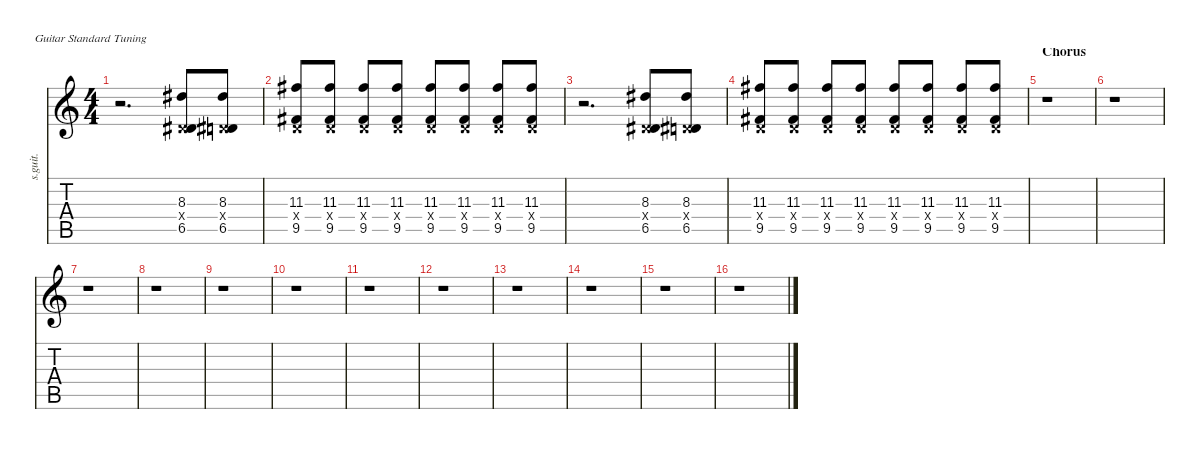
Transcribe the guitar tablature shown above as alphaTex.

\defaultSystemsLayout 4
\hideDynamics
\bracketExtendMode nobrackets
\track ("Overdubbing - Grohl" "s.guit.") {instrument distortionguitar}
\staff {score tabs}
\tuning (E4 B3 G3 D3 A2 E2)
\ts (4 4)
\tempo (154 hide)
\clef g2
\ks c
r.2{d dy f} (8.3{acc #} 0.4{x} 6.5{acc #}).8{lyrics (0 "") lyrics (1 "") lyrics (2 "") lyrics (3 "") lyrics (4 "")} (8.3{acc #} 0.4{x} 6.5{acc #}).8{lyrics (0 "") lyrics (1 "") lyrics (2 "") lyrics (3 "") lyrics (4 "")} |
(11.3{acc #} 0.4{x} 9.5{acc #}).8{lyrics (0 "") lyrics (1 "") lyrics (2 "") lyrics (3 "") lyrics (4 "")} (11.3{acc #} 0.4{x} 9.5{acc #}).8{lyrics (0 "") lyrics (1 "") lyrics (2 "") lyrics (3 "") lyrics (4 "")} (11.3{acc #} 0.4{x} 9.5{acc #}).8{lyrics (0 "") lyrics (1 "") lyrics (2 "") lyrics (3 "") lyrics (4 "")} (11.3{acc #} 0.4{x} 9.5{acc #}).8{lyrics (0 "") lyrics (1 "") lyrics (2 "") lyrics (3 "") lyrics (4 "")} (11.3{acc #} 0.4{x} 9.5{acc #}).8{lyrics (0 "") lyrics (1 "") lyrics (2 "") lyrics (3 "") lyrics (4 "")} (11.3{acc #} 0.4{x} 9.5{acc #}).8{lyrics (0 "") lyrics (1 "") lyrics (2 "") lyrics (3 "") lyrics (4 "")} (11.3{acc #} 0.4{x} 9.5{acc #}).8{lyrics (0 "") lyrics (1 "") lyrics (2 "") lyrics (3 "") lyrics (4 "")} (11.3{acc #} 0.4{x} 9.5{acc #}).8{lyrics (0 "") lyrics (1 "") lyrics (2 "") lyrics (3 "") lyrics (4 "")} |
r.2{d} (8.3{acc #} 0.4{x} 6.5{acc #}).8{lyrics (0 "") lyrics (1 "") lyrics (2 "") lyrics (3 "") lyrics (4 "")} (8.3{acc #} 0.4{x} 6.5{acc #}).8{lyrics (0 "") lyrics (1 "") lyrics (2 "") lyrics (3 "") lyrics (4 "")} |
(11.3{acc #} 0.4{x} 9.5{acc #}).8{lyrics (0 "") lyrics (1 "") lyrics (2 "") lyrics (3 "") lyrics (4 "")} (11.3{acc #} 0.4{x} 9.5{acc #}).8{lyrics (0 "") lyrics (1 "") lyrics (2 "") lyrics (3 "") lyrics (4 "")} (11.3{acc #} 0.4{x} 9.5{acc #}).8{lyrics (0 "") lyrics (1 "") lyrics (2 "") lyrics (3 "") lyrics (4 "")} (11.3{acc #} 0.4{x} 9.5{acc #}).8{lyrics (0 "") lyrics (1 "") lyrics (2 "") lyrics (3 "") lyrics (4 "")} (11.3{acc #} 0.4{x} 9.5{acc #}).8{lyrics (0 "") lyrics (1 "") lyrics (2 "") lyrics (3 "") lyrics (4 "")} (11.3{acc #} 0.4{x} 9.5{acc #}).8{lyrics (0 "") lyrics (1 "") lyrics (2 "") lyrics (3 "") lyrics (4 "")} (11.3{acc #} 0.4{x} 9.5{acc #}).8{lyrics (0 "") lyrics (1 "") lyrics (2 "") lyrics (3 "") lyrics (4 "")} (11.3{acc #} 0.4{x} 9.5{acc #}).8{lyrics (0 "") lyrics (1 "") lyrics (2 "") lyrics (3 "") lyrics (4 "")} |
\section ("" "Chorus")
r.1 |
r.1 |
r.1 |
r.1 |
r.1 |
r.1 |
r.1 |
r.1 |
r.1 |
r.1 |
r.1 |
r.1
